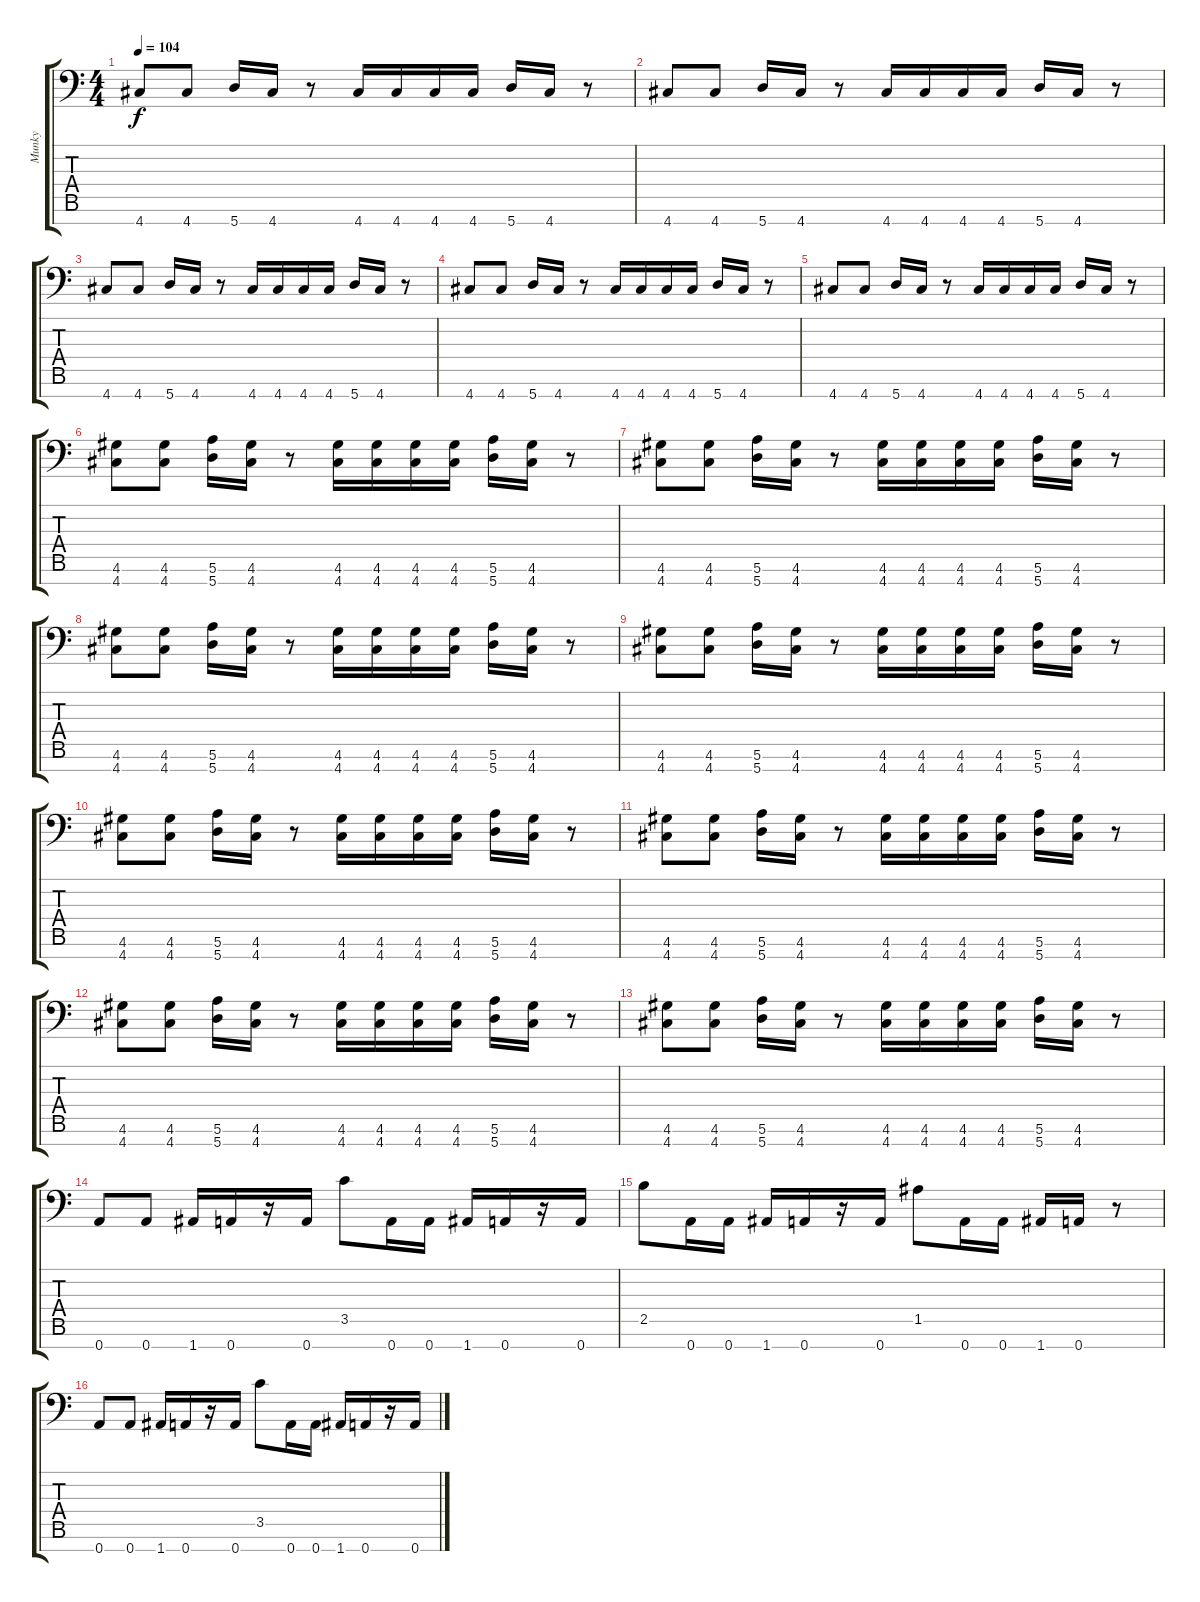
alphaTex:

\track ("Munky" "Munky") {instrument distortionguitar}
\staff {score tabs}
\tuning (E4 B3 G3 D3 A2 E2 A1) {hide}
\ts (4 4)
\tempo 104
\clef f4
\ks c
4.7.8{dy f volume 16 balance 8 instrument electricguitarjazz} 4.7.8 5.7.16 4.7.16 r.8 4.7.16 4.7.16 4.7.16 4.7.16 5.7.16 4.7.16 r.8 |
4.7.8{volume 16 balance 8 instrument electricguitarjazz} 4.7.8 5.7.16 4.7.16 r.8 4.7.16 4.7.16 4.7.16 4.7.16 5.7.16 4.7.16 r.8 |
4.7.8{volume 16 balance 8 instrument electricguitarjazz} 4.7.8 5.7.16 4.7.16 r.8 4.7.16 4.7.16 4.7.16 4.7.16 5.7.16 4.7.16 r.8 |
4.7.8{volume 16 balance 8 instrument electricguitarjazz} 4.7.8 5.7.16 4.7.16 r.8 4.7.16 4.7.16 4.7.16 4.7.16 5.7.16 4.7.16 r.8 |
4.7.8{volume 16 balance 8 instrument electricguitarjazz} 4.7.8 5.7.16 4.7.16 r.8 4.7.16 4.7.16 4.7.16 4.7.16 5.7.16 4.7.16 r.8 |
(4.6 4.7).8{volume 13 balance 0 instrument distortionguitar} (4.6 4.7).8 (5.6 5.7).16 (4.6 4.7).16 r.8 (4.6 4.7).16 (4.6 4.7).16 (4.6 4.7).16 (4.6 4.7).16 (5.6 5.7).16 (4.6 4.7).16 r.8 |
(4.6 4.7).8{volume 13 balance 0 instrument distortionguitar} (4.6 4.7).8 (5.6 5.7).16 (4.6 4.7).16 r.8 (4.6 4.7).16 (4.6 4.7).16 (4.6 4.7).16 (4.6 4.7).16 (5.6 5.7).16 (4.6 4.7).16 r.8 |
(4.6 4.7).8{volume 13 balance 0 instrument distortionguitar} (4.6 4.7).8 (5.6 5.7).16 (4.6 4.7).16 r.8 (4.6 4.7).16 (4.6 4.7).16 (4.6 4.7).16 (4.6 4.7).16 (5.6 5.7).16 (4.6 4.7).16 r.8 |
(4.6 4.7).8{volume 13 balance 0 instrument distortionguitar} (4.6 4.7).8 (5.6 5.7).16 (4.6 4.7).16 r.8 (4.6 4.7).16 (4.6 4.7).16 (4.6 4.7).16 (4.6 4.7).16 (5.6 5.7).16 (4.6 4.7).16 r.8 |
(4.6 4.7).8{volume 13 balance 0 instrument distortionguitar} (4.6 4.7).8 (5.6 5.7).16 (4.6 4.7).16 r.8 (4.6 4.7).16 (4.6 4.7).16 (4.6 4.7).16 (4.6 4.7).16 (5.6 5.7).16 (4.6 4.7).16 r.8 |
(4.6 4.7).8{volume 13 balance 0 instrument distortionguitar} (4.6 4.7).8 (5.6 5.7).16 (4.6 4.7).16 r.8 (4.6 4.7).16 (4.6 4.7).16 (4.6 4.7).16 (4.6 4.7).16 (5.6 5.7).16 (4.6 4.7).16 r.8 |
(4.6 4.7).8{volume 13 balance 0 instrument distortionguitar} (4.6 4.7).8 (5.6 5.7).16 (4.6 4.7).16 r.8 (4.6 4.7).16 (4.6 4.7).16 (4.6 4.7).16 (4.6 4.7).16 (5.6 5.7).16 (4.6 4.7).16 r.8 |
(4.6 4.7).8{volume 13 balance 0 instrument distortionguitar} (4.6 4.7).8 (5.6 5.7).16 (4.6 4.7).16 r.8 (4.6 4.7).16 (4.6 4.7).16 (4.6 4.7).16 (4.6 4.7).16 (5.6 5.7).16 (4.6 4.7).16 r.8 |
0.7.8 0.7.8 1.7.16 0.7.16 r.16 0.7.16 3.5.8 0.7.16 0.7.16 1.7.16 0.7.16 r.16 0.7.16 |
2.5.8 0.7.16 0.7.16 1.7.16 0.7.16 r.16 0.7.16 1.5.8 0.7.16 0.7.16 1.7.16 0.7.16 r.8 |
0.7.8 0.7.8 1.7.16 0.7.16 r.16 0.7.16 3.5.8 0.7.16 0.7.16 1.7.16 0.7.16 r.16 0.7.16
